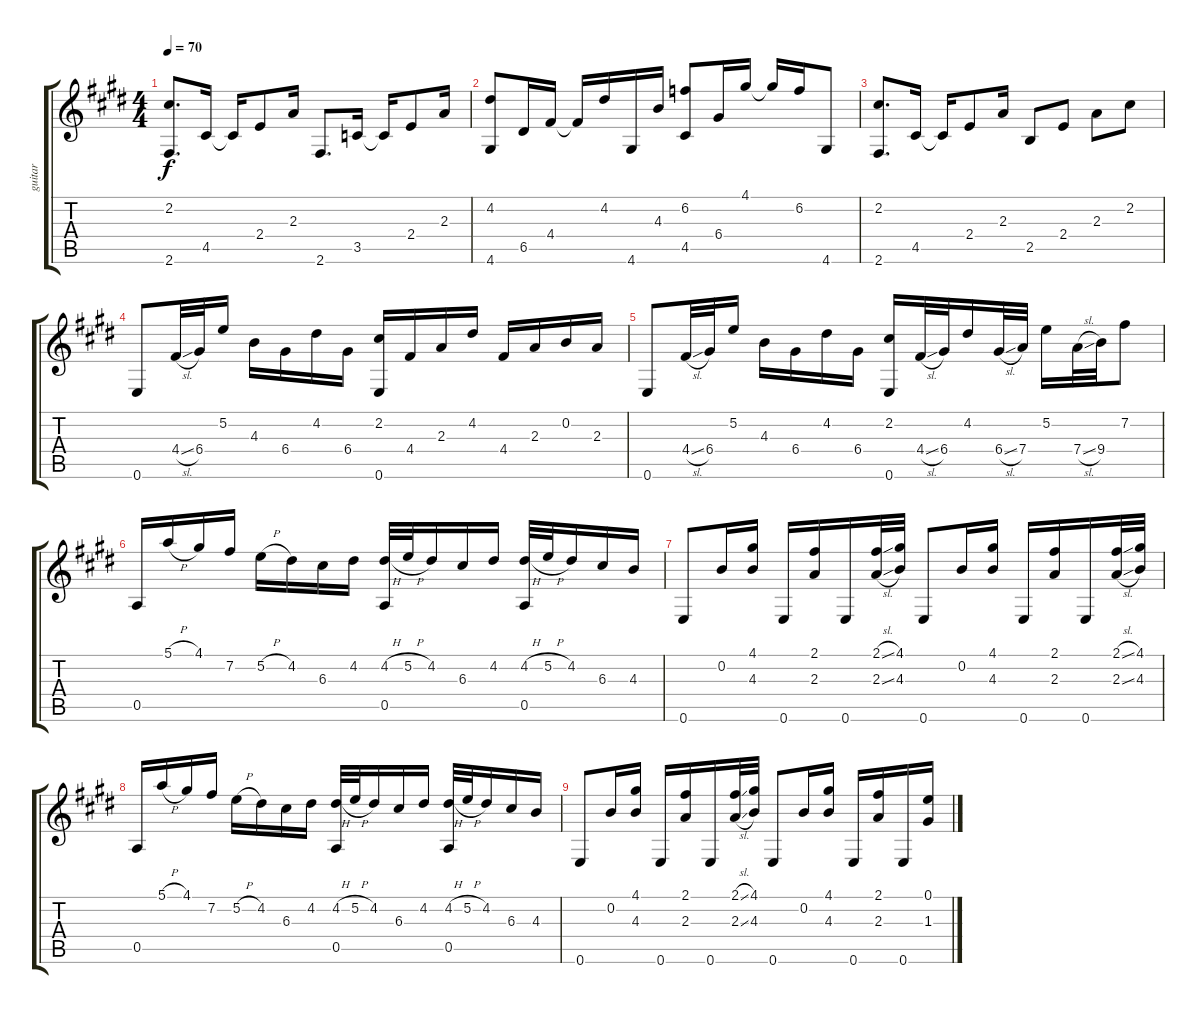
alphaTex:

\track ("guitar" "guitar") {instrument acousticguitarsteel}
\staff {score tabs}
\tuning (E4 B3 G3 D3 A2 E2) {hide}
\ts (4 4)
\tempo 70
\clef g2
\ks e
(2.2 2.6).8{d dy f} 4.5.16 4.5{t}.16 2.4.8 2.3.16 2.6.8{d} 3.5.16 3.5{t}.16 2.4.8 2.3.16 |
(4.2 4.6).8 6.5.16 4.4.16 4.4{t}.16 4.2.16 4.6.16 4.3.16 (6.2 4.5).8 6.4.16 4.1.16 4.1{t}.16 6.2.16 4.6.8 |
(2.2 2.6).8{d} 4.5.16 4.5{t}.16 2.4.8 2.3.16 2.5.8 2.4.8 2.3.8 2.2.8 |
0.6.8 4.4{sl}.32 6.4.32 5.2.16 4.3.16 6.4.16 4.2.16 6.4.16 (2.2 0.6).16 4.4.16 2.3.16 4.2.16 4.4.16 2.3.16 0.2.16 2.3.16 |
0.6.8 4.4{sl}.32 6.4.32 5.2.16 4.3.16 6.4.16 4.2.16 6.4.16 (2.2 0.6).16 4.4{sl}.32 6.4.32 4.2.16 6.4{sl}.32 7.4.32 5.2.16 7.4{sl}.32 9.4.32 7.2.8 |
0.5.16 5.1{h}.16 4.1.16 7.2.16 5.2{h}.16 4.2.16 6.3.16 4.2.16 (4.2{h} 0.5).32 5.2{h}.32 4.2.16 6.3.16 4.2.16 (4.2{h} 0.5).32 5.2{h}.32 4.2.16 6.3.16 4.3.16 |
0.6.8 0.2.16 (4.1 4.3).16 0.6.16 (2.1 2.3).16 0.6.16 (2.1{sl} 2.3{sl}).32 (4.1 4.3).32 0.6.8 0.2.16 (4.1 4.3).16 0.6.16 (2.1 2.3).16 0.6.16 (2.1{sl} 2.3{sl}).32 (4.1 4.3).32 |
0.5.16 5.1{h}.16 4.1.16 7.2.16 5.2{h}.16 4.2.16 6.3.16 4.2.16 (4.2{h} 0.5).32 5.2{h}.32 4.2.16 6.3.16 4.2.16 (4.2{h} 0.5).32 5.2{h}.32 4.2.16 6.3.16 4.3.16 |
0.6.8 0.2.16 (4.1 4.3).16 0.6.16 (2.1 2.3).16 0.6.16 (2.1{sl} 2.3{sl}).32 (4.1 4.3).32 0.6.8 0.2.16 (4.1 4.3).16 0.6.16 (2.1 2.3).16 0.6.16 (0.1 1.3).16
